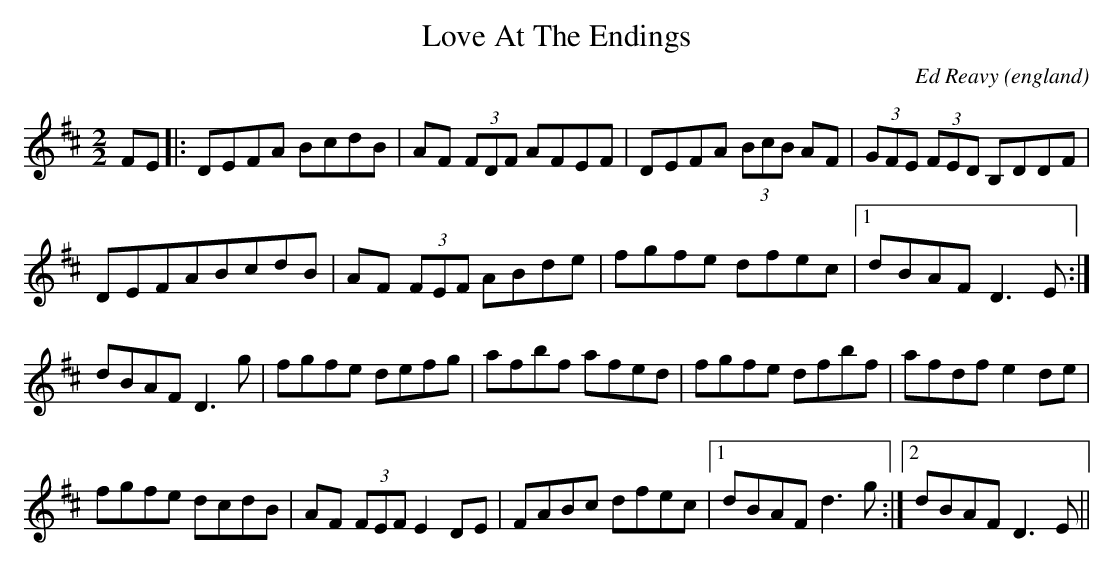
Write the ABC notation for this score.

X:1
T:Love At The Endings
O:england
M:2/2
L:1/8
C:Ed Reavy
K:D
FE|:DEFA BcdB|AF (3FDF AFEF|DEFA (3BcB AF|(3GFE (3FED B,DDF|
DEFABcdB|AF (3FEF ABde|fgfe dfec|1 dBAF D3 E:|
2 dBAF D3 g|fgfe defg|afbf afed|fgfe dfbf|afdf e2 de|
fgfe dcdB|AF (3FEF E2 DE|FABc dfec|1 dBAF d3 g:|2 dBAF D3 E||
